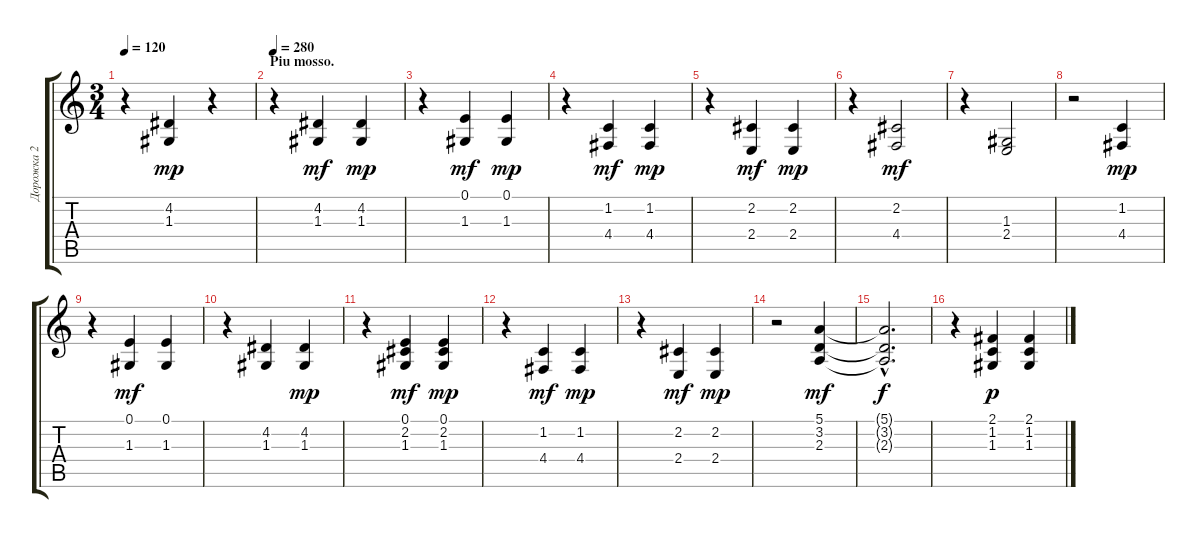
\track ("Дорожка 2" "Дорожка 2") {instrument acousticgrandpiano}
\staff {score tabs}
\tuning (E4 B3 G3 D3 A2 E2) {hide}
\ts (3 4)
\tempo 120
\clef g2
\ks c
r.4{dy mp} (4.2 1.3).4 r.4 |
\section ("" "Piu mosso.")
\tempo 280
r.4 (4.2 1.3).4{dy mf} (4.2 1.3).4{dy mp} |
r.4 (0.1 1.3).4{dy mf} (0.1 1.3).4{dy mp} |
r.4 (1.2 4.4).4{dy mf} (1.2 4.4).4{dy mp} |
r.4 (2.2 2.4).4{dy mf} (2.2 2.4).4{dy mp} |
r.4 (2.2 4.4).2{dy mf} |
r.4 (1.3 2.4).2 |
r.2 (1.2 4.4).4{dy mp} |
r.4 (0.1 1.3).4{dy mf} (0.1 1.3).4 |
r.4 (4.2 1.3).4 (4.2 1.3).4{dy mp} |
r.4 (0.1 2.2 1.3).4{dy mf} (0.1 2.2 1.3).4{dy mp} |
r.4 (1.2 4.4).4{dy mf} (1.2 4.4).4{dy mp} |
r.4 (2.2 2.4).4{dy mf} (2.2 2.4).4{dy mp} |
r.2 (5.1 3.2 2.3).4{dy mf} |
(5.1{hac t} 3.2{hac t} 2.3{hac t}).2{d dy f} |
r.4 (2.1 1.2 1.3).4{dy p} (2.1 1.2 1.3).4
